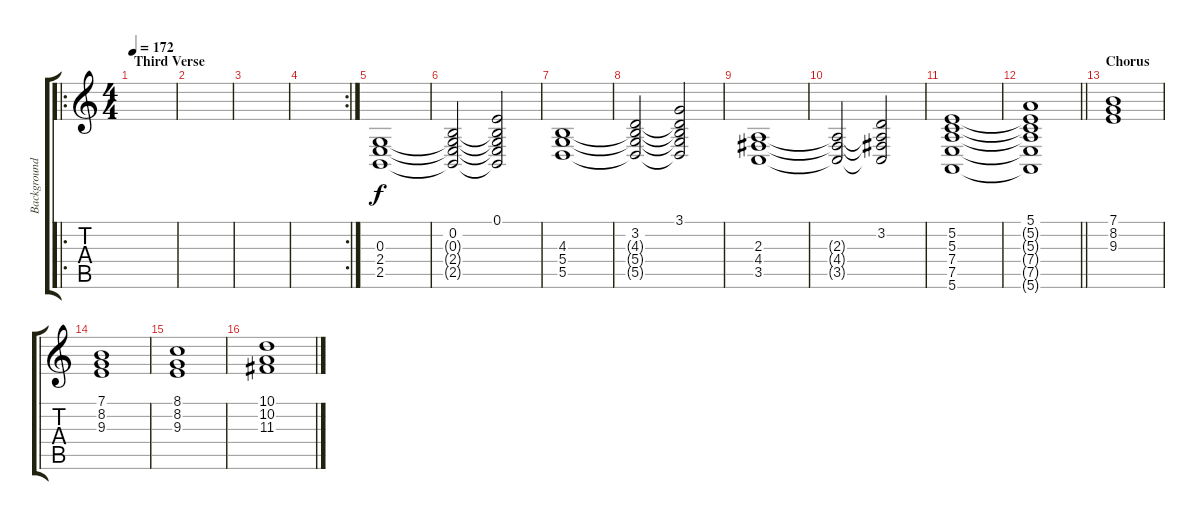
\track ("Background" "Background") {instrument drawbarorgan}
\staff {score tabs}
\tuning (E4 B3 G3 D3 A2 E2) {hide}
\ro
\ts (4 4)
\section ("" "Third Verse")
\tempo 172
\clef g2
\ks c
|
|
|
\rc 2
|
(0.3 2.4 2.5).1 |
(0.2 0.3{t} 2.4{t} 2.5{t}).2 (0.1 0.2{t} 0.3{t} 2.4{t} 2.5{t}).2 |
(4.3 5.4 5.5).1 |
(3.2 4.3{t} 5.4{t} 5.5{t}).2 (3.1 3.2{t} 4.3{t} 5.4{t} 5.5{t}).2 |
(2.3 4.4 3.5).1 |
(2.3{t} 4.4{t} 3.5{t}).2 (3.2 2.3{t} 4.4{t} 3.5{t}).2 |
(5.2 5.3 7.4 7.5 5.6).1 |
\barLineRight lightlight
(5.1 5.2{t} 5.3{t} 7.4{t} 7.5{t} 5.6{t}).1 |
\section ("" "Chorus")
(7.1 8.2 9.3).1 |
(7.1 8.2 9.3).1 |
(8.1 8.2 9.3).1 |
(10.1 10.2 11.3).1
